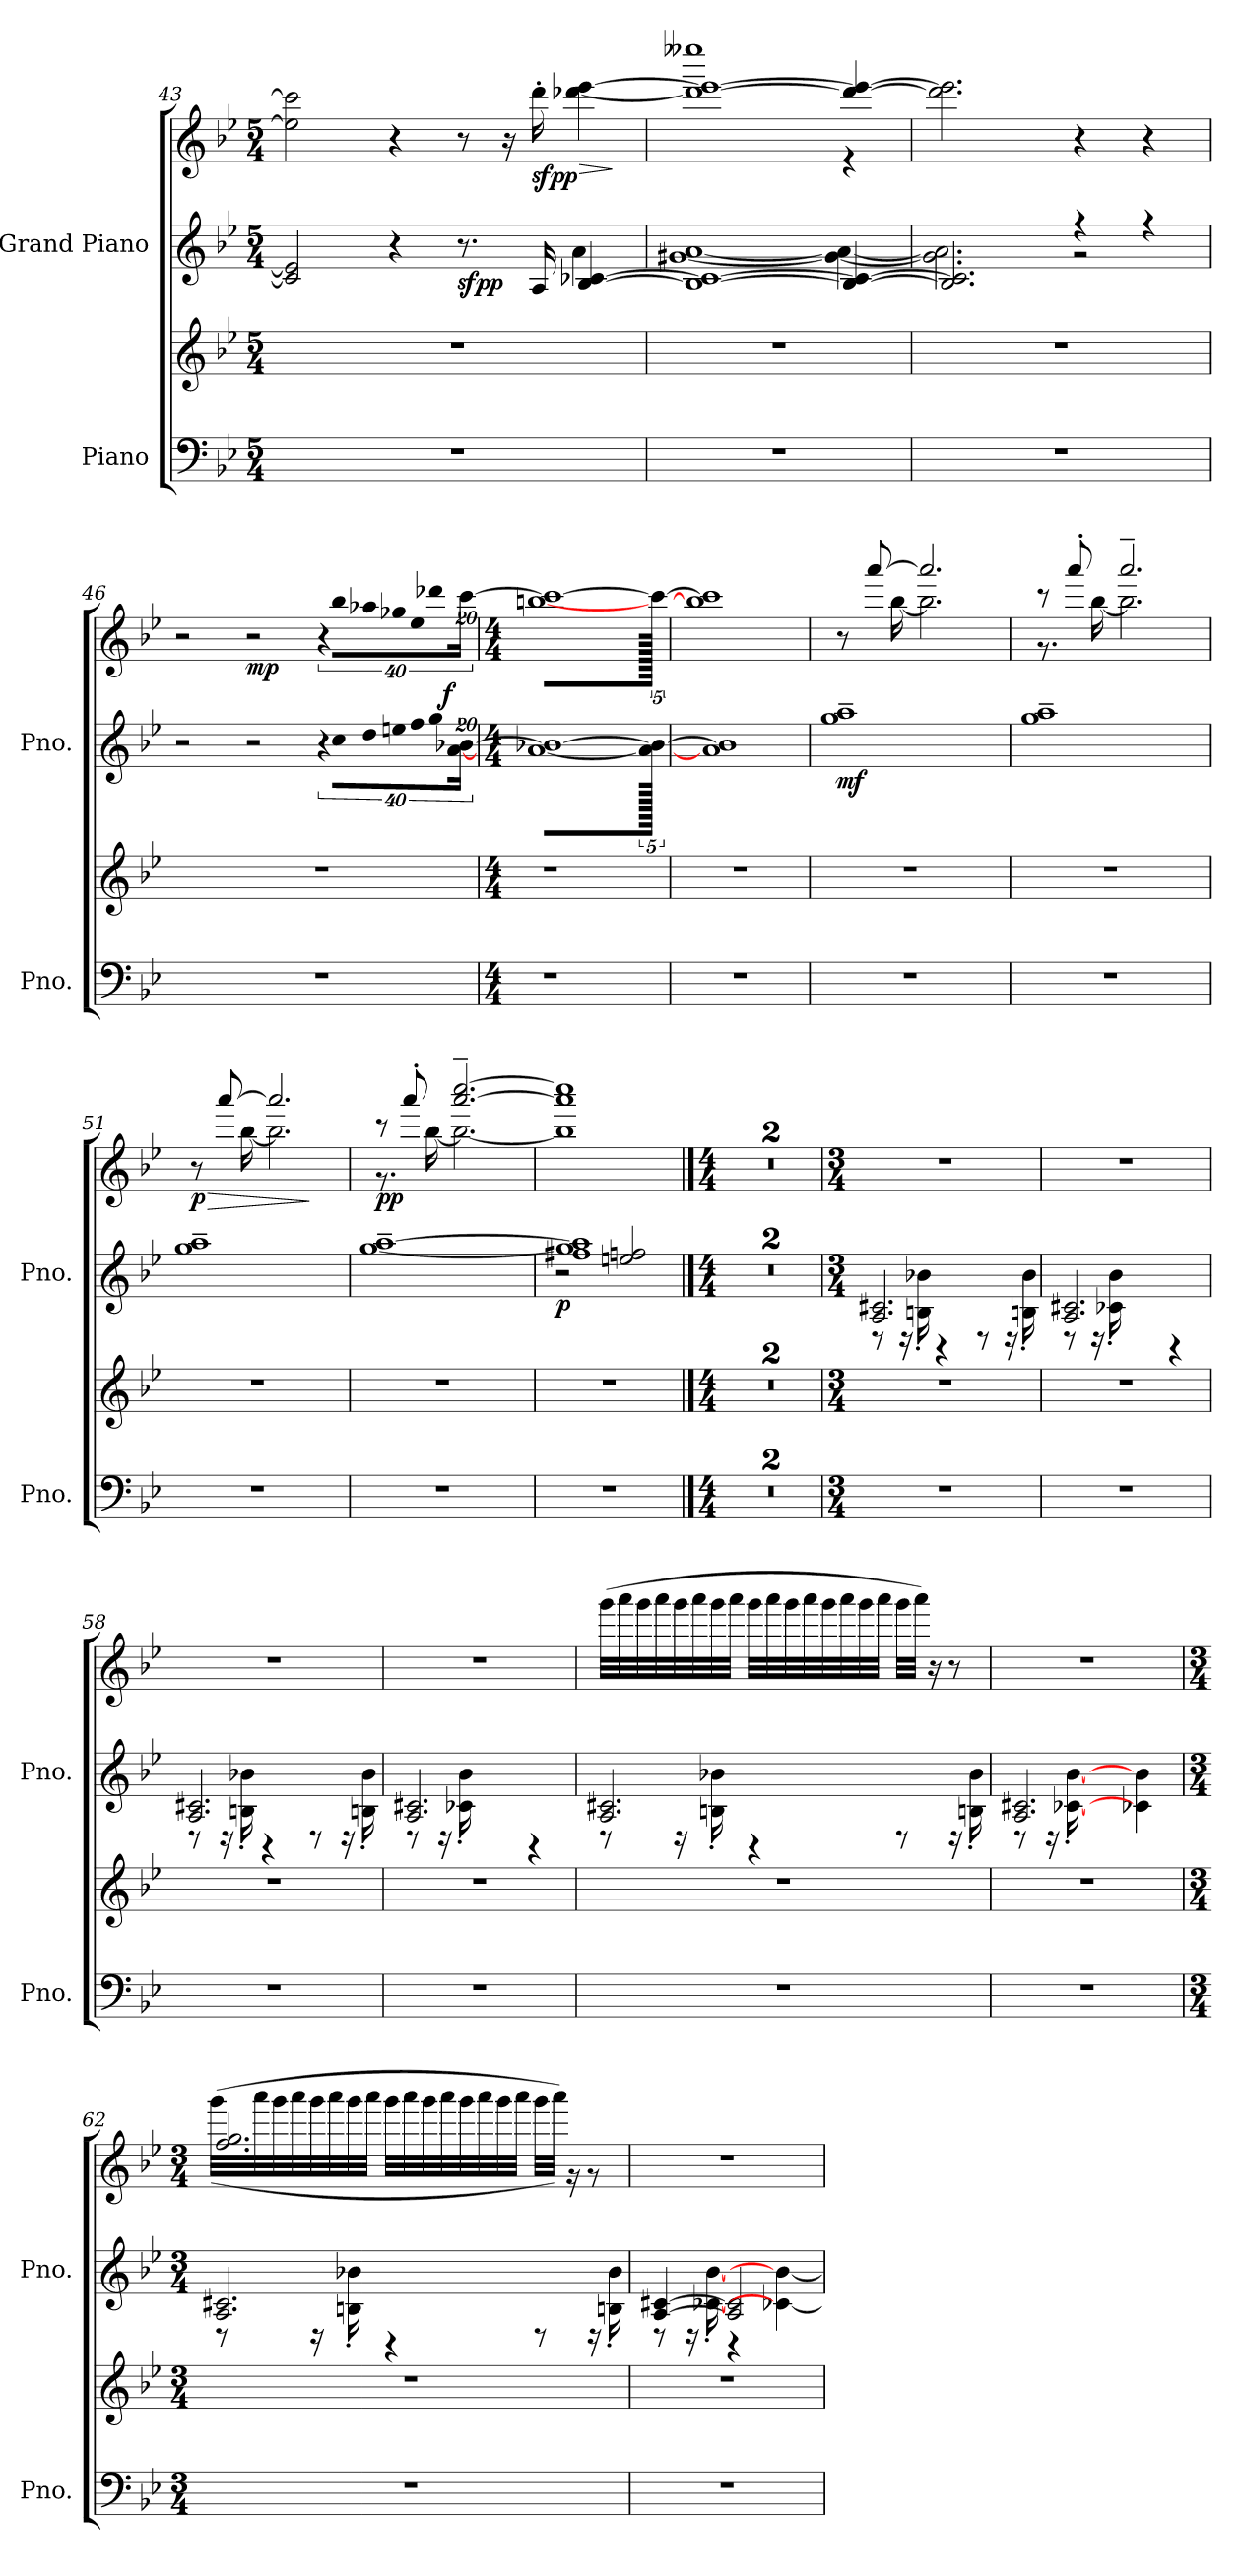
**kern	**kern	**kern	**kern	**dynam
*part2	*part2	*part1	*part1	*part1
*staff4	*staff3	*staff2	*staff1	*staff1/2
*I"Piano	*	*I"Grand Piano	*	*
*I'Pno.	*	*I'Pno.	*	*
!!LO:LB:g=z
*clefF4	*clefG2	*clefG2	*clefG2	*
*k[b-e-]	*k[b-e-]	*k[b-e-]	*k[b-e-]	*
*M5/4	*M5/4	*M5/4	*M5/4	*
=43	=43	=43	=43	=43
*	*	*^	*	*
4%5r	4%5r	2c#/] 2e/]	1ryy	2ee-\] 2ccc\]	.
.	.	4r	.	4r	.
!	!	!	!	!	!LO:DY:b=2
.	.	8.r	.	8r	sfpp
.	.	.	.	16r	.
!	!	!	!	!	!LO:HP:b
!	!	!	!	!	!LO:DY:n=1:b
.	.	16A/	.	16ddd'\	> sfpp
.	.	[4B-/ [4c-X/	4a\	[4ddd-X\ [4eee-\	.
*	*	*v	*v	*	*
.	.	.	.	]
=44	=44	=44	=44	=44
*	*	*^	*^	*
4%5r	4%5r	1B-_ 1c-_	[1g#X [1a	1ddd-_ 1eee-_	1eeee--X	.
.	.	4B-/_ 4c-/_	4g#\_ 4a\_	4ddd-/_ 4eee-/_	4r	.
*	*	*	*	*v	*v	*
=45	=45	=45	=45	=45	=45
4%5r	4%5r	2.B-/] 2.c-/]	2.g#\] 2.a\]	2.ddd-\] 2.eee-\]	.
.	.	4r	2r	4r	.
.	.	4r	.	4r	.
*	*	*v	*v	*	*
=46	=46	=46	=46	=46
4%5r	4%5r	2r	2r	.
!	!	!	!	!LO:DY:b
.	.	2r	2r	mp
!	!	!LO:N:vis=16	!LO:N:vis=16	!
.	.	640%23r	640%23r	.
!	!	!LO:N:vis=16	!LO:N:vis=16	!
.	.	640%23cc\LL	640%23bb-\LL	.
!	!	!LO:N:vis=16	!LO:N:vis=16	!
.	.	640%23dd\	640%23aa-X\	.
!	!	!LO:N:vis=16	!LO:N:vis=16	!
.	.	640%23een\	640%23gg-X\	.
!	!	!LO:N:vis=16	!LO:N:vis=16	!
.	.	640%23ff\	640%23ee-\	.
!	!	!LO:N:vis=16	!LO:N:vis=16	!
.	.	640%23gg\	640%23ddd-X\	.
!	!	!	!	!LO:DY:a=2
.	.	[320%11a\ [320%11b-X\JJ	[320%11ccc\JJ	f
=47	=47	=47	=47	=47
*M4/4	*M4/4	*M4/4	*M4/4	*
1r	1r	[1a 1b-X_	[1bbn 1ccc_	.
640ryy	640ryy	640a\] 640b-\_JJ	640ccc\JJ_	.
!!LO:LB:g=z
=48	=48	=48	=48	=48
1r	1r	1a] 1b-]	1bb] 1ccc]	.
=49	=49	=49	=49	=49
*	*	*	*^	*
!	!	!	!	!	!LO:DY:b=2
1r	1r	1gg~ 1aa~	8r	8.ryy	mf
.	.	.	[8aaa/	.	.
.	.	.	.	[16bb-\	.
.	.	.	2.aaa/]	2.bb-\]	.
=50	=50	=50	=50	=50	=50
1r	1r	1gg~ 1aa~	8r	8.r	.
.	.	.	8aaa'/	.	.
.	.	.	.	[16bb-\	.
.	.	.	2.aaa~/	2.bb-\]	.
=51	=51	=51	=51	=51	=51
!	!	!	!	!	!LO:HP:b
!	!	!	!	!	!LO:DY:n=1:b
1r	1r	1gg~ 1aa~	8r	8.ryy	> p
.	.	.	[8aaa/	.	.
.	.	.	.	[16bb-\	.
.	.	.	2.aaa/]	2.bb-\]	.
*	*	*	*v	*v	*
.	.	.	.	]
=52	=52	=52	=52	=52
*	*	*	*^	*
!	!	!	!	!	!LO:DY:b
1r	1r	[1gg~ [1aa~	8r	8.r	pp
.	.	.	8aaa'/	.	.
.	.	.	.	[16bb-\	.
.	.	.	[2.aaa/~ [2.cccc/~	2.bb-\_	.
!!LO:LB:g=z	!!
=53	=53	=53	=53	=53	=53
*	*	*^	*	*	*
*	*	*	*^	*	*	*
!	!	!	!	!	!	!	!LO:DY:b=2
1r	1r	1gg] 1aa]	1ff#X	2r	1aaa] 1cccc]	1bb-]	p
.	.	.	.	2een/ 2ffn/	.	.	.
*	*	*v	*v	*v	*	*	*
*	*	*	*v	*v	*
==54	==54	==54	==54	==54
*M4/4	*M4/4	*M4/4	*M4/4	*
1r	1r	1r	1r	.
=55	=55	=55	=55	=55
1r	1r	1r	1r	.
=56	=56	=56	=56	=56
*M3/4	*M3/4	*M3/4	*M3/4	*
*	*	*^	*	*
2.r	2.r	2.A/ 2.c#X/	8r	2.r	.
.	.	.	16r	.	.
.	.	.	16Bn\' 16b-X\'	.	.
.	.	.	4r	.	.
.	.	.	8r	.	.
.	.	.	16r	.	.
.	.	.	16Bn\' 16b-\'	.	.
=57	=57	=57	=57	=57	=57
2.r	2.r	2.A/ 2.c#X/	8r	2.r	.
.	.	.	16r	.	.
.	.	.	16c-X\' 16b-\'	.	.
.	.	.	4ryy	.	.
.	.	.	4r	.	.
=58	=58	=58	=58	=58	=58
2.r	2.r	2.A/ 2.c#X/	8r	2.r	.
.	.	.	16r	.	.
.	.	.	16Bn\' 16b-X\'	.	.
.	.	.	4r	.	.
.	.	.	8r	.	.
.	.	.	16r	.	.
.	.	.	16Bn\' 16b-\'	.	.
!!LO:LB:g=z
=59	=59	=59	=59	=59	=59
2.r	2.r	2.A/ 2.c#X/	8r	2.r	.
.	.	.	16r	.	.
.	.	.	16c-X\' 16b-\'	.	.
.	.	.	4ryy	.	.
.	.	.	4r	.	.
=60	=60	=60	=60	=60	=60
2.r	2.r	2.A/ 2.c#X/	8r	(32ggg\LLL	.
.	.	.	.	32aaa\	.
.	.	.	.	32ggg\	.
.	.	.	.	32aaa\	.
.	.	.	16r	32ggg\	.
.	.	.	.	32aaa\	.
.	.	.	16Bn\' 16b-X\'	32ggg\	.
.	.	.	.	32aaa\JJJ	.
.	.	.	4r	32ggg\LLL	.
.	.	.	.	32aaa\	.
.	.	.	.	32ggg\	.
.	.	.	.	32aaa\	.
.	.	.	.	32ggg\	.
.	.	.	.	32aaa\	.
.	.	.	.	32ggg\	.
.	.	.	.	32aaa\JJJ	.
.	.	.	8r	32ggg\LLL	.
.	.	.	.	32aaa\JJJ)	.
.	.	.	.	16r	.
.	.	.	16r	8r	.
.	.	.	16Bn\' 16b-\'	.	.
=61	=61	=61	=61	=61	=61
2.r	2.r	2.A/ 2.c#X/	8r	2.r	.
.	.	.	16r	.	.
.	.	.	[16c-X\' [16b-\'	.	.
.	.	.	4ryy	.	.
.	.	.	4c-X\] 4b-\]	.	.
!!LO:PB:g=z
=62	=62	=62	=62	=62	=62
*M3/4	*M3/4	*M3/4	*	*M3/4	*
*	*	*	*	*^	*
2.r	2.r	2.A/ 2.c#X/	8r	2.ff/ 2.gg/	((32ggg\LLL	.
.	.	.	.	.	32aaa\	.
.	.	.	.	.	32ggg\	.
.	.	.	.	.	32aaa\	.
.	.	.	16r	.	32ggg\	.
.	.	.	.	.	32aaa\	.
.	.	.	16Bn\' 16b-X\'	.	32ggg\	.
.	.	.	.	.	32aaa\JJJ	.
.	.	.	4r	.	32ggg\LLL	.
.	.	.	.	.	32aaa\	.
.	.	.	.	.	32ggg\	.
.	.	.	.	.	32aaa\	.
.	.	.	.	.	32ggg\	.
.	.	.	.	.	32aaa\	.
.	.	.	.	.	32ggg\	.
.	.	.	.	.	32aaa\JJJ	.
.	.	.	8r	.	32ggg\LLL	.
.	.	.	.	.	32aaa\JJJ))	.
.	.	.	.	.	16r	.
.	.	.	16r	.	8r	.
.	.	.	16Bn\' 16b-\'	.	.	.
*	*	*	*	*v	*v	*
=63	=63	=63	=63	=63	=63
2.r	2.r	[4A/ [4c#X/	8r	2.r	.
.	.	.	16r	.	.
.	.	.	[16c-X\' [16b-\'	.	.
.	.	2A/] 2c#/]	4r	.	.
.	.	.	4c-X\_ 4b-\_	.	.
*	*	*v	*v	*	*
=	=	=	=	=
*-	*-	*-	*-	*-
